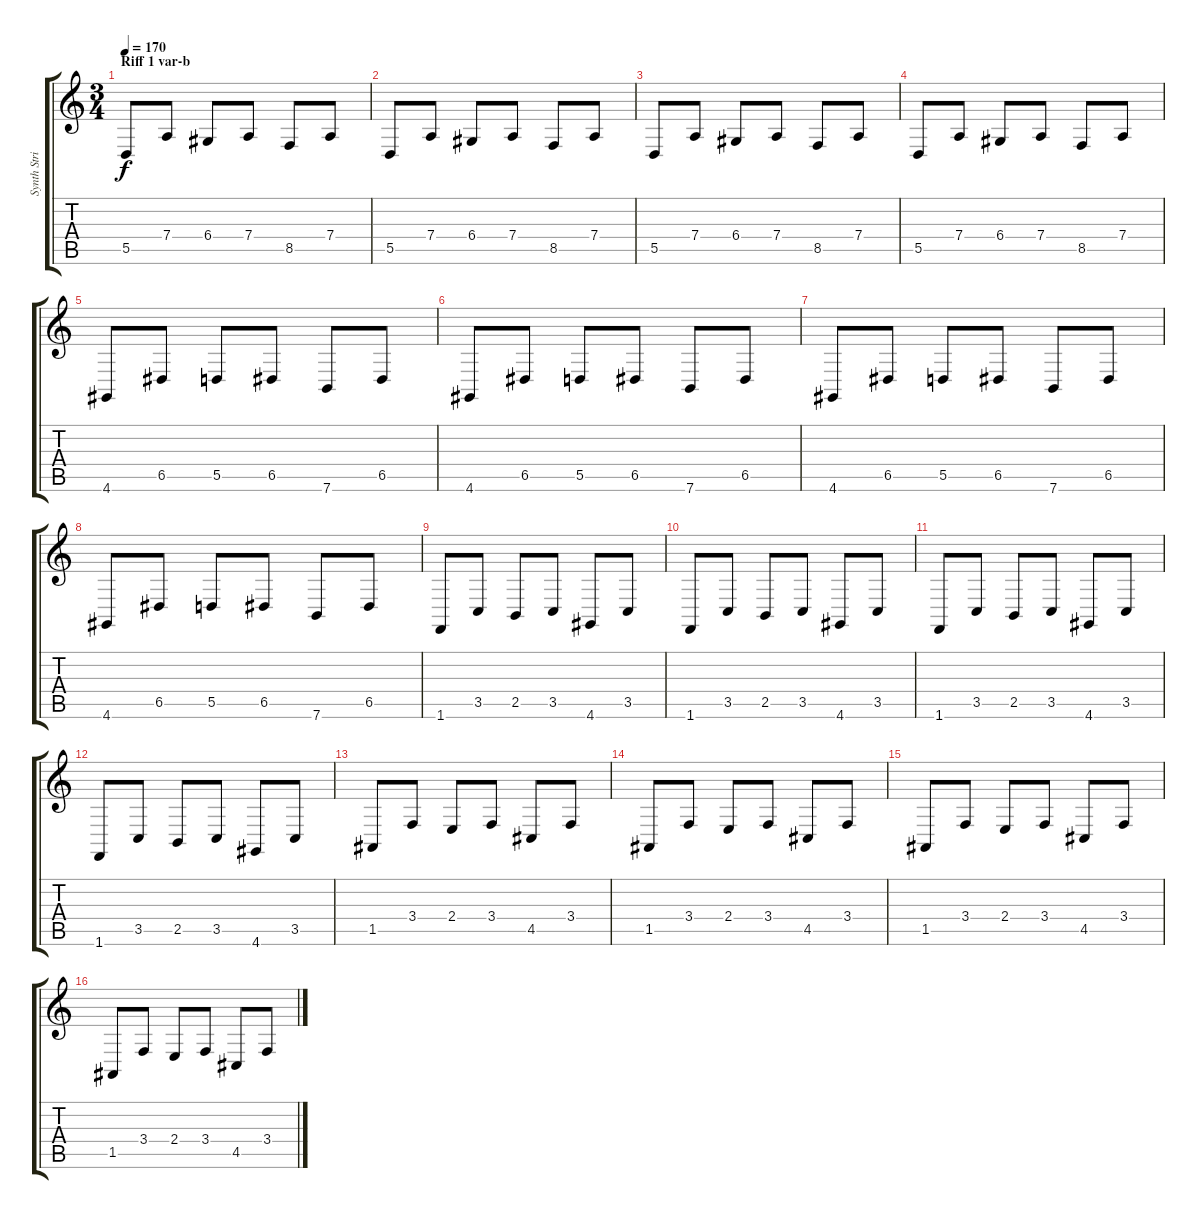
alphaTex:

\track ("Synth Strings" "Synth Stri") {instrument synthstrings1}
\staff {score tabs}
\tuning (E4 B3 G3 D3 A2 E2) {hide}
\ts (3 4)
\section ("" "Riff 1 var-b")
\tempo 170
\clef g2
\ks c
5.5.8{dy f} 7.4.8 6.4.8 7.4.8 8.5.8 7.4.8 |
5.5.8 7.4.8 6.4.8 7.4.8 8.5.8 7.4.8 |
5.5.8 7.4.8 6.4.8 7.4.8 8.5.8 7.4.8 |
5.5.8 7.4.8 6.4.8 7.4.8 8.5.8 7.4.8 |
4.6.8 6.5.8 5.5.8 6.5.8 7.6.8 6.5.8 |
4.6.8 6.5.8 5.5.8 6.5.8 7.6.8 6.5.8 |
4.6.8 6.5.8 5.5.8 6.5.8 7.6.8 6.5.8 |
4.6.8 6.5.8 5.5.8 6.5.8 7.6.8 6.5.8 |
1.6.8 3.5.8 2.5.8 3.5.8 4.6.8 3.5.8 |
1.6.8 3.5.8 2.5.8 3.5.8 4.6.8 3.5.8 |
1.6.8 3.5.8 2.5.8 3.5.8 4.6.8 3.5.8 |
1.6.8 3.5.8 2.5.8 3.5.8 4.6.8 3.5.8 |
1.5.8 3.4.8 2.4.8 3.4.8 4.5.8 3.4.8 |
1.5.8 3.4.8 2.4.8 3.4.8 4.5.8 3.4.8 |
1.5.8 3.4.8 2.4.8 3.4.8 4.5.8 3.4.8 |
1.5.8 3.4.8 2.4.8 3.4.8 4.5.8 3.4.8
